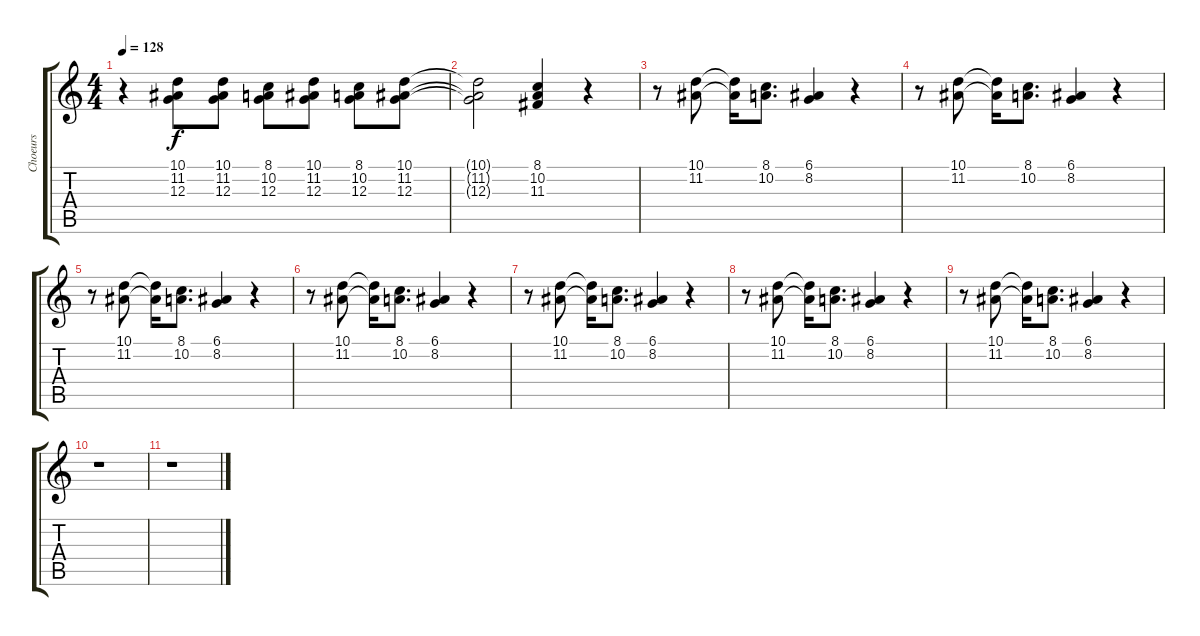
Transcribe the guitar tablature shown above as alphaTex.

\track ("Choeurs" "Choeurs") {instrument acousticgrandpiano}
\staff {score tabs}
\tuning (E4 B3 G3 D3 A2 E2) {hide}
\ts (4 4)
\tempo 128
\clef g2
\ks c
r.4{dy f instrument acousticgrandpiano} (10.1 11.2 12.3).8 (10.1 11.2 12.3).8 (8.1 10.2 12.3).8 (10.1 11.2 12.3).8 (8.1 10.2 12.3).8 (10.1 11.2 12.3).8 |
(10.1{t} 11.2{t} 12.3{t}).2 (8.1 10.2 11.3).4 r.4 |
r.8 (10.1 11.2).8 (10.1{t} 11.2{t}).16 (8.1 10.2).8{d} (6.1 8.2).4 r.4 |
r.8 (10.1 11.2).8 (10.1{t} 11.2{t}).16 (8.1 10.2).8{d} (6.1 8.2).4 r.4 |
r.8 (10.1 11.2).8 (10.1{t} 11.2{t}).16 (8.1 10.2).8{d} (6.1 8.2).4 r.4 |
r.8 (10.1 11.2).8 (10.1{t} 11.2{t}).16 (8.1 10.2).8{d} (6.1 8.2).4 r.4 |
r.8 (10.1 11.2).8 (10.1{t} 11.2{t}).16 (8.1 10.2).8{d} (6.1 8.2).4 r.4 |
r.8 (10.1 11.2).8 (10.1{t} 11.2{t}).16 (8.1 10.2).8{d} (6.1 8.2).4 r.4 |
r.8 (10.1 11.2).8 (10.1{t} 11.2{t}).16 (8.1 10.2).8{d} (6.1 8.2).4 r.4 |
r.1 |
r.1
